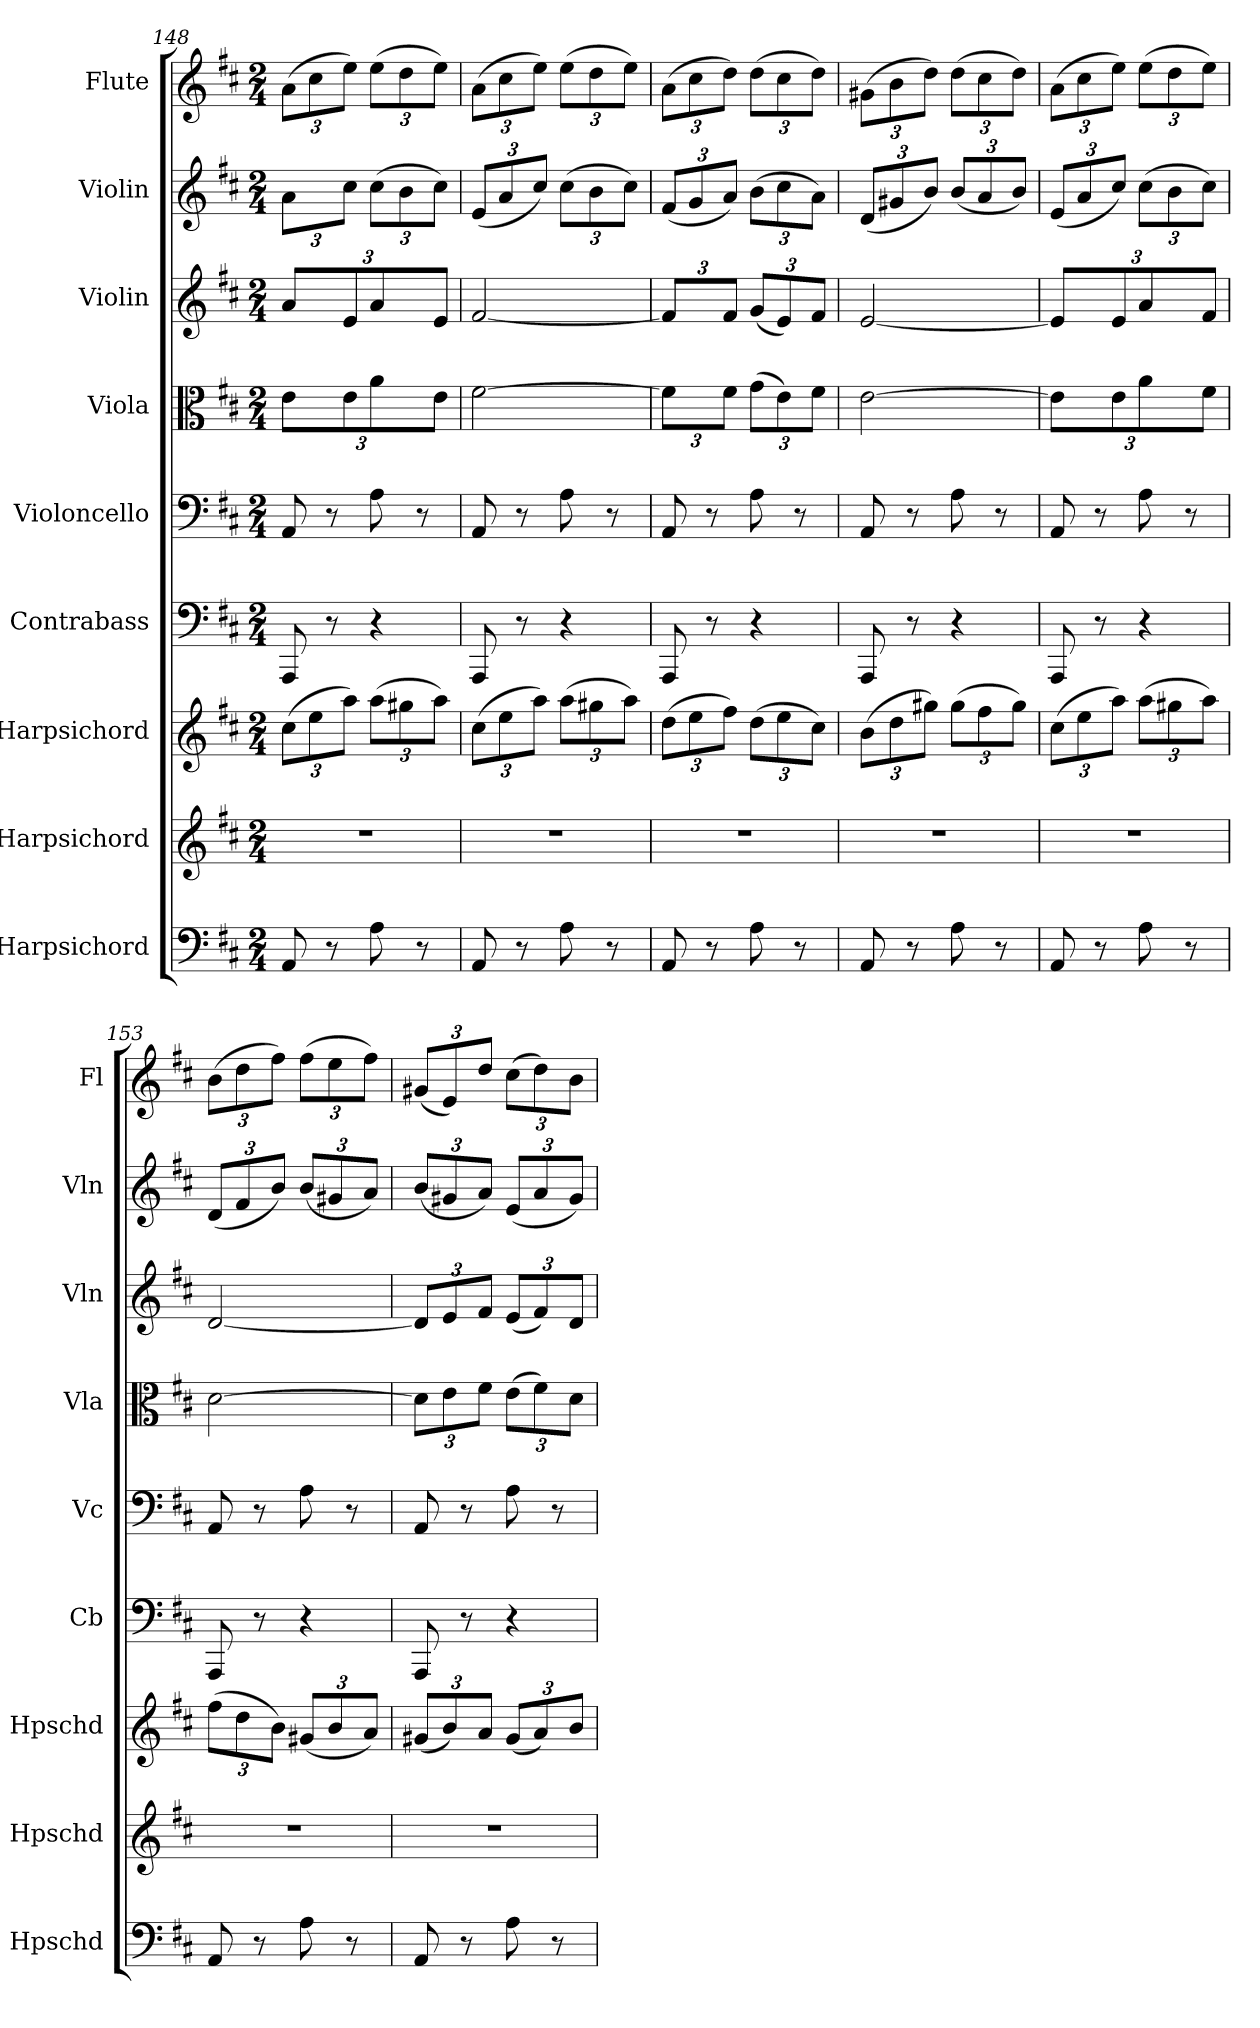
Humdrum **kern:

**kern	**kern	**kern	**kern	**kern	**kern	**kern	**kern	**kern
*part9	*part8	*part7	*part6	*part5	*part4	*part3	*part2	*part1
*staff9	*staff8	*staff7	*staff6	*staff5	*staff4	*staff3	*staff2	*staff1
*I"Harpsichord	*I"Harpsichord	*I"Harpsichord	*I"Contrabass	*I"Violoncello	*I"Viola	*I"Violin	*I"Violin	*I"Flute
*I'Hpschd	*I'Hpschd	*I'Hpschd	*I'Cb	*I'Vc	*I'Vla	*I'Vln	*I'Vln	*I'Fl
*clefF4	*clefG2	*clefG2	*clefF4	*clefF4	*clefC3	*clefG2	*clefG2	*clefG2
*k[f#c#]	*k[f#c#]	*k[f#c#]	*k[f#c#]	*k[f#c#]	*k[f#c#]	*k[f#c#]	*k[f#c#]	*k[f#c#]
*D:	*D:	*D:	*D:	*D:	*D:	*D:	*D:	*D:
*M2/4	*M2/4	*M2/4	*M2/4	*M2/4	*M2/4	*M2/4	*M2/4	*M2/4
=148	=148	=148	=148	=148	=148	=148	=148	=148
8AA/	2r	(12cc#\L	8AAA/	8AA/	6e\	6a/	6a\	(12a\L
.	.	12ee\	.	.	.	.	.	12cc#\
8r	.	.	8r	8r	.	.	.	.
.	.	12aa\J)	.	.	12e\	12e/	12cc#\J	12ee\J)
8A\	.	(12aa\L	4r	8A\	6a\	6a/	(12cc#\L	(12ee\L
.	.	12gg#X\	.	.	.	.	12b\	12dd\
8r	.	.	.	8r	.	.	.	.
.	.	12aa\J)	.	.	12e\J	12e/J	12cc#\J)	12ee\J)
=149	=149	=149	=149	=149	=149	=149	=149	=149
8AA/	2r	(12cc#\L	8AAA/	8AA/	[2f#\	[2f#/	(12e/L	(12a\L
.	.	12ee\	.	.	.	.	12a/	12cc#\
8r	.	.	8r	8r	.	.	.	.
.	.	12aa\J)	.	.	.	.	12cc#/J)	12ee\J)
8A\	.	(12aa\L	4r	8A\	.	.	(12cc#\L	(12ee\L
.	.	12gg#X\	.	.	.	.	12b\	12dd\
8r	.	.	.	8r	.	.	.	.
.	.	12aa\J)	.	.	.	.	12cc#\J)	12ee\J)
=150	=150	=150	=150	=150	=150	=150	=150	=150
8AA/	2r	(12dd\L	8AAA/	8AA/	6f#\]	6f#/]	(12f#/L	(12a\L
.	.	12ee\	.	.	.	.	12g/	12cc#\
8r	.	.	8r	8r	.	.	.	.
.	.	12ff#\J)	.	.	12f#\J	12f#/J	12a/J)	12dd\J)
8A\	.	(12dd\L	4r	8A\	(12g\L	(12g/L	(12b\L	(12dd\L
.	.	12ee\	.	.	12e\)	12e/)	12cc#\	12cc#\
8r	.	.	.	8r	.	.	.	.
.	.	12cc#\J)	.	.	12f#\J	12f#/J	12a\J)	12dd\J)
=151	=151	=151	=151	=151	=151	=151	=151	=151
8AA/	2r	(12b\L	8AAA/	8AA/	[2e\	[2e/	(12d/L	(12g#X\L
.	.	12dd\	.	.	.	.	12g#X/	12b\
8r	.	.	8r	8r	.	.	.	.
.	.	12gg#X\J)	.	.	.	.	12b/J)	12dd\J)
8A\	.	(12gg#\L	4r	8A\	.	.	(12b/L	(12dd\L
.	.	12ff#\	.	.	.	.	12a/	12cc#\
8r	.	.	.	8r	.	.	.	.
.	.	12gg#\J)	.	.	.	.	12b/J)	12dd\J)
=152	=152	=152	=152	=152	=152	=152	=152	=152
8AA/	2r	(12cc#\L	8AAA/	8AA/	6e\]	6e/]	(12e/L	(12a\L
.	.	12ee\	.	.	.	.	12a/	12cc#\
8r	.	.	8r	8r	.	.	.	.
.	.	12aa\J)	.	.	12e\J	12e/J	12cc#/J)	12ee\J)
8A\	.	(12aa\L	4r	8A\	6a\	6a/	(12cc#\L	(12ee\L
.	.	12gg#X\	.	.	.	.	12b\	12dd\
8r	.	.	.	8r	.	.	.	.
.	.	12aa\J)	.	.	12f#\J	12f#/J	12cc#\J)	12ee\J)
=153	=153	=153	=153	=153	=153	=153	=153	=153
8AA/	2r	(12ff#\L	8AAA/	8AA/	[2d\	[2d/	(12d/L	(12b\L
.	.	12dd\	.	.	.	.	12f#/	12dd\
8r	.	.	8r	8r	.	.	.	.
.	.	12b\J)	.	.	.	.	12b/J)	12ff#\J)
8A\	.	(12g#X/L	4r	8A\	.	.	(12b/L	(12ff#\L
.	.	12b/	.	.	.	.	12g#X/	12ee\
8r	.	.	.	8r	.	.	.	.
.	.	12a/J)	.	.	.	.	12a/J)	12ff#\J)
=154	=154	=154	=154	=154	=154	=154	=154	=154
8AA/	2r	(12g#X/L	8AAA/	8AA/	12d\L]	12d/L]	(12b/L	(12g#X/L
.	.	12b/)	.	.	12e\	12e/	12g#X/	12e/)
8r	.	.	8r	8r	.	.	.	.
.	.	12a/J	.	.	12f#\J	12f#/J	12a/J)	12dd/J
8A\	.	(12g#/L	4r	8A\	(12e\L	(12e/L	(12e/L	(12cc#\L
.	.	12a/)	.	.	12f#\)	12f#/)	12a/	12dd\)
8r	.	.	.	8r	.	.	.	.
.	.	12b/J	.	.	12d\J	12d/J	12g#/J)	12b\J
=	=	=	=	=	=	=	=	=
*-	*-	*-	*-	*-	*-	*-	*-	*-
